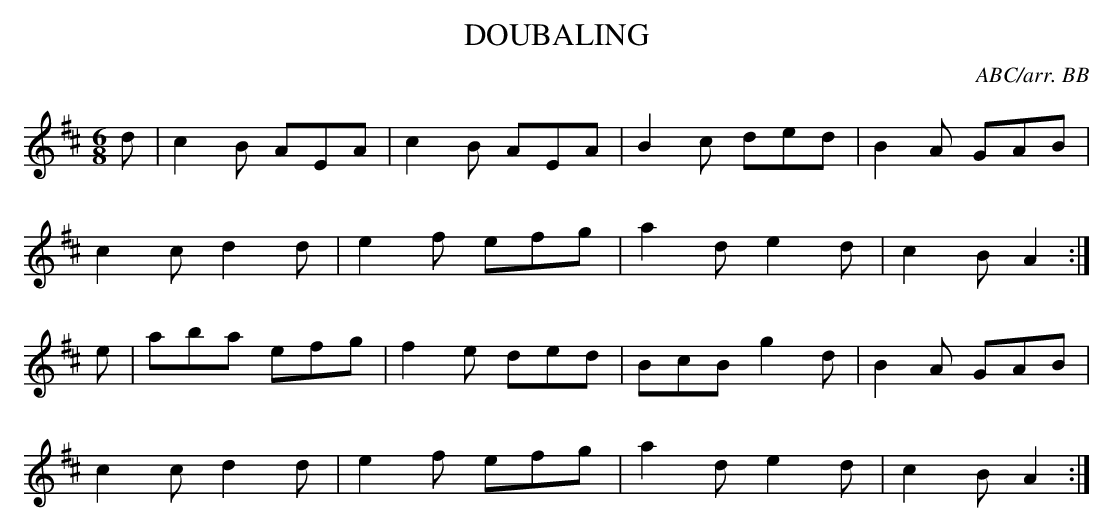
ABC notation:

X:1
T:DOUBALING
C:ABC/arr. BB
M:6/8
L:1/8
K:Amix
d|c2B AEA|c2B AEA|B2c ded|B2A GAB|
c2c d2d|e2f efg|a2d e2d|c2B A2 :|
e|aba efg|f2e ded|BcB g2d|B2A GAB|
c2c d2d|e2f efg|a2d e2d|c2B A2 :|
